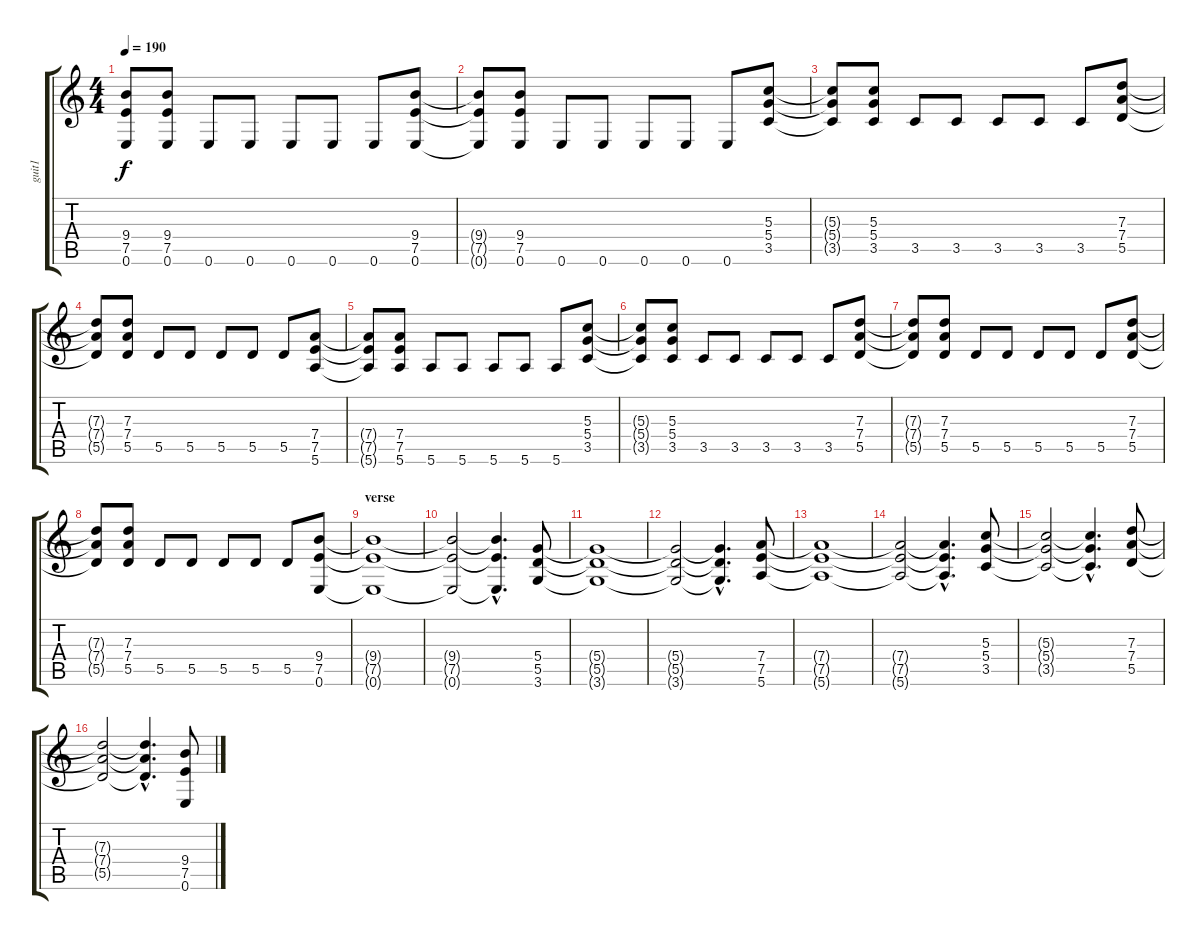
\track ("guit1" "guit1") {instrument distortionguitar}
\staff {score tabs}
\tuning (E4 B3 G3 D3 A2 E2) {hide}
\ts (4 4)
\tempo 190
\clef g2
\ks c
(9.4{t} 7.5{t} 0.6{t}).8{dy f} (9.4 7.5 0.6).8 0.6.8 0.6.8 0.6.8 0.6.8 0.6.8 (9.4 7.5 0.6).8 |
(9.4{t} 7.5{t} 0.6{t}).8 (9.4 7.5 0.6).8 0.6.8 0.6.8 0.6.8 0.6.8 0.6.8 (5.3 5.4 3.5).8 |
(5.3{t} 5.4{t} 3.5{t}).8 (5.3 5.4 3.5).8 3.5.8 3.5.8 3.5.8 3.5.8 3.5.8 (7.3 7.4 5.5).8 |
(7.3{t} 7.4{t} 5.5{t}).8 (7.3 7.4 5.5).8 5.5.8 5.5.8 5.5.8 5.5.8 5.5.8 (7.4 7.5 5.6).8 |
(7.4{t} 7.5{t} 5.6{t}).8 (7.4 7.5 5.6).8 5.6.8 5.6.8 5.6.8 5.6.8 5.6.8 (5.3 5.4 3.5).8 |
(5.3{t} 5.4{t} 3.5{t}).8 (5.3 5.4 3.5).8 3.5.8 3.5.8 3.5.8 3.5.8 3.5.8 (7.3 7.4 5.5).8 |
(7.3{t} 7.4{t} 5.5{t}).8 (7.3 7.4 5.5).8 5.5.8 5.5.8 5.5.8 5.5.8 5.5.8 (7.3 7.4 5.5).8 |
(7.3{t} 7.4{t} 5.5{t}).8 (7.3 7.4 5.5).8 5.5.8 5.5.8 5.5.8 5.5.8 5.5.8 (9.4 7.5 0.6).8 |
\section ("" "verse")
(9.4{t} 7.5{t} 0.6{t}).1 |
(9.4{t} 7.5{t} 0.6{t}).2 (9.4{hac t} 7.5{hac t} 0.6{hac t}).4{d} (5.4 5.5 3.6).8 |
(5.4{t} 5.5{t} 3.6{t}).1 |
(5.4{t} 5.5{t} 3.6{t}).2 (5.4{hac t} 5.5{hac t} 3.6{hac t}).4{d} (7.4 7.5 5.6).8 |
(7.4{t} 7.5{t} 5.6{t}).1 |
(7.4{t} 7.5{t} 5.6{t}).2 (7.4{hac t} 7.5{hac t} 5.6{hac t}).4{d} (5.3 5.4 3.5).8 |
(5.3{t} 5.4{t} 3.5{t}).2 (5.3{hac t} 5.4{hac t} 3.5{hac t}).4{d} (7.3 7.4 5.5).8 |
(7.3{t} 7.4{t} 5.5{t}).2 (7.3{hac t} 7.4{hac t} 5.5{hac t}).4{d} (9.4 7.5 0.6).8
